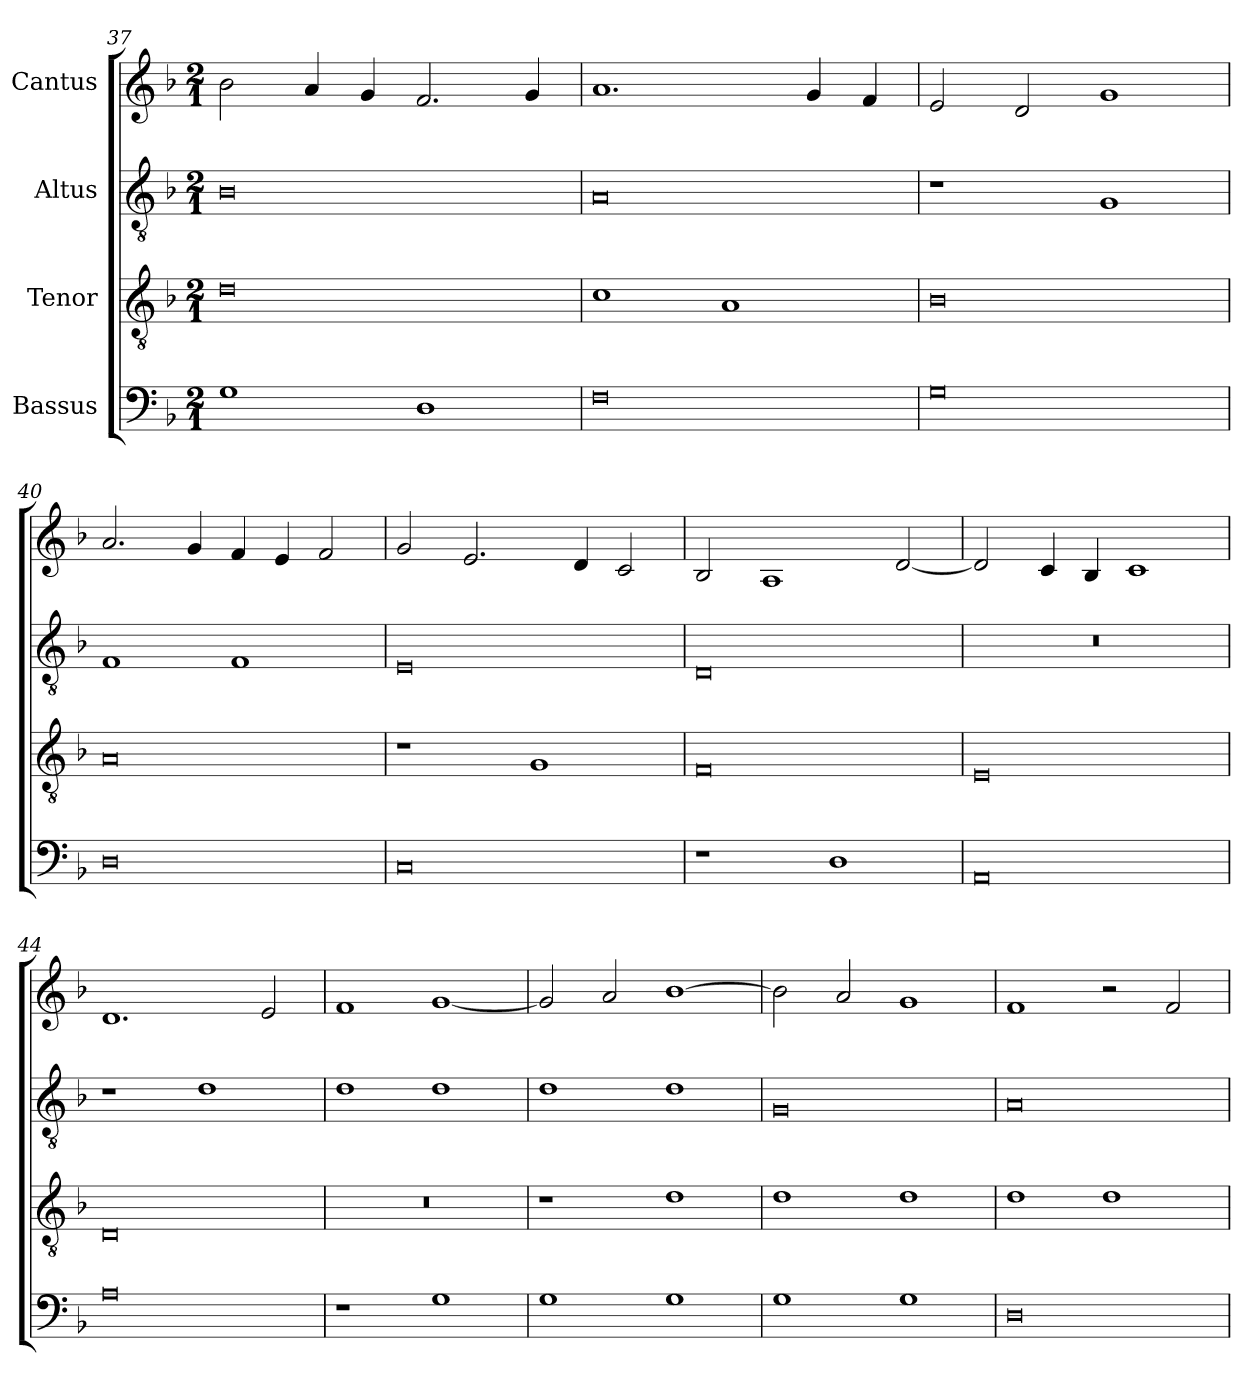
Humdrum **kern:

**kern	**kern	**kern	**kern
*part4	*part3	*part2	*part1
*staff4	*staff3	*staff2	*staff1
*I"Bassus	*I"Tenor	*I"Altus	*I"Cantus
*clefF4	*clefGv2	*clefGv2	*clefG2
*	*ITrd7c12	*ITrd7c12	*
*k[b-]	*k[b-]	*k[b-]	*k[b-]
*F:	*F:	*F:	*F:
*M2/1	*M2/1	*M2/1	*M2/1
=37	=37	=37	=37
1Gi	0Di	0BB-i	2b-i\
.	.	.	4ai/
.	.	.	4gi/
1Di	.	.	2.fi/
.	.	.	4gi/
!!LO:LB:g=z
=38	=38	=38	=38
0Fi	1Ci	0AAi	1.ai
.	1AAi	.	.
.	.	.	4gi/
.	.	.	4fi/
=39	=39	=39	=39
0Gi	0BB-i	1r	2ei/
.	.	.	2di/
.	.	1GGi	1gi
=40	=40	=40	=40
0Di	0AAi	1FFi	2.ai/
.	.	.	4gi/
.	.	1FFi	4fi/
.	.	.	4ei/
.	.	.	2fi/
=41	=41	=41	=41
0Ci	1r	0EEi	2gi/
.	.	.	2.ei/
.	1GGi	.	.
.	.	.	4di/
.	.	.	2ci/
=42	=42	=42	=42
1r	0FFi	0DDi	2B-i/
.	.	.	1Ai
1Di	.	.	.
.	.	.	[<2di/
=43	=43	=43	=43
!	!	!LO:N:vis=1	!
0AAi	0EEi	0r	2di/]
.	.	.	4ci/
.	.	.	4B-i/
.	.	.	1ci
!!LO:LB:g=z
=44	=44	=44	=44
0Ai	0DDi	1r	1.di
.	.	1Di	.
.	.	.	2ei/
=45	=45	=45	=45
!	!LO:N:vis=1	!	!
1r	0r	1Di	1fi
1Gi	.	1Di	[<1gi
=46	=46	=46	=46
1Gi	1r	1Di	2gi/]
.	.	.	2ai/
1Gi	1Di	1Di	[>1b-i
=47	=47	=47	=47
1Gi	1Di	0GGi	2b-i\]
.	.	.	2ai/
1Gi	1Di	.	1gi
=48	=48	=48	=48
0Di	1Di	0AAi	1fi
.	1Di	.	2r
.	.	.	2fi/
=	=	=	=
*-	*-	*-	*-
